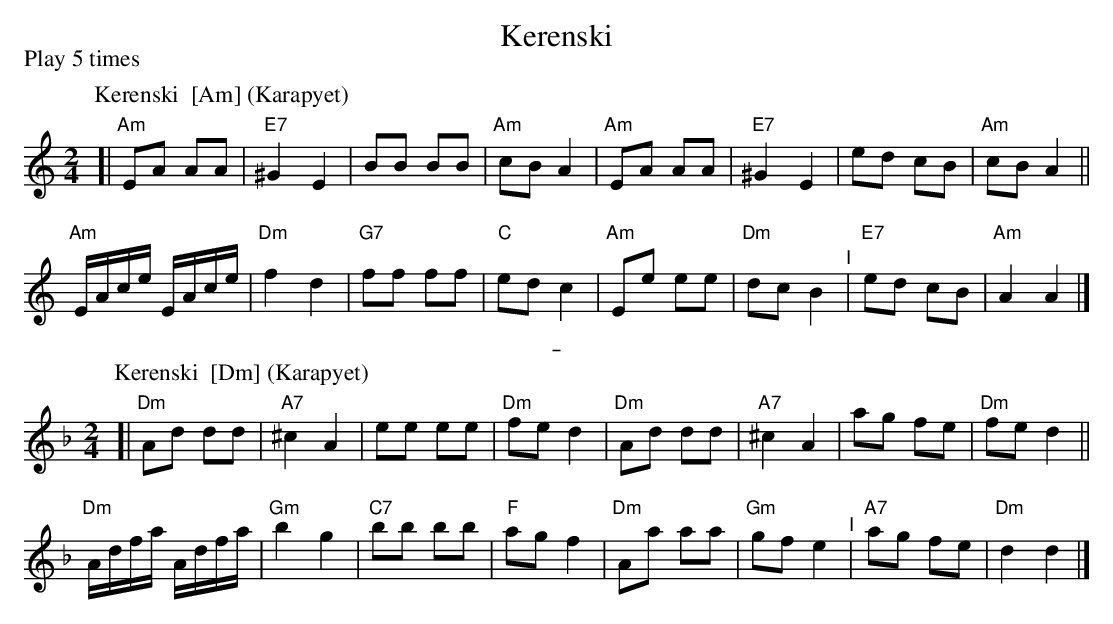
X:1
T: Kerenski
P: Play 5 times
K: C
P: Kerenski  [Am] (Karapyet)
O: Finland, Russia
M: 2/4
L: 1/16
K: Am
[|\
"Am"E2A2 A2A2 | "E7"^G4  E4 | B2B2 B2B2 | "Am"c2B2 A4 |\
"Am"E2A2 A2A2 | "E7"^G4  E4 | e2d2 c2B2 | "Am"c2B2 A4 ||
"Am"EAce EAce | "Dm"f4   d4 | "G7"f2f2 f2f2 | "C"e2d2 c4 |\
"Am"E2e2 e2e2 | "Dm"d2c2 B4 "^I"| "E7"e2d2 c2B2 | "Am"A4 A4 |]
%%sep 2 2 5
P: Kerenski  [Dm] (Karapyet)
O: Finland, Russia
M: 2/4
L: 1/16
K: Dm
[|\
"Dm"A2d2 d2d2 | "A7"^c4  A4 | e2e2 e2e2 | "Dm"f2e2 d4 |\
"Dm"A2d2 d2d2 | "A7"^c4  A4 | a2g2 f2e2 | "Dm"f2e2 d4 ||
"Dm"Adfa Adfa | "Gm"b4   g4 | "C7"b2b2 b2b2 | "F"a2g2 f4 |\
"Dm"A2a2 a2a2 | "Gm"g2f2 e4 "^I"| "A7"a2g2 f2e2 | "Dm"d4 d4 |]
